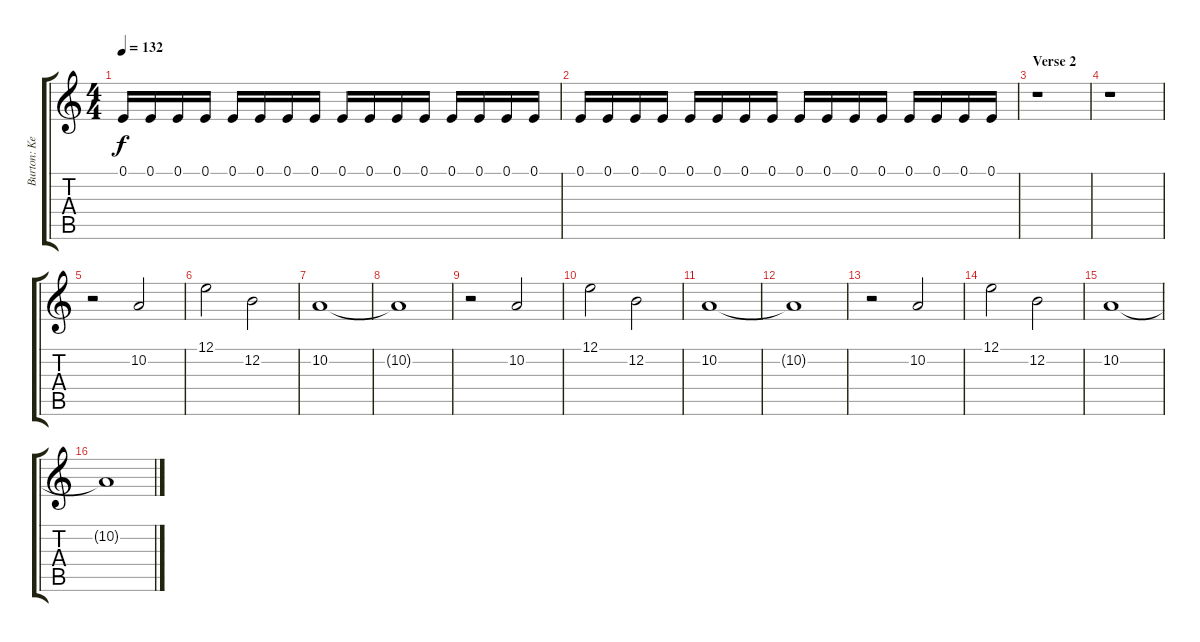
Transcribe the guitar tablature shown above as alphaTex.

\track ("Burton: Keyboard" "Burton: Ke") {instrument synthvoice}
\staff {score tabs}
\tuning (E4 B3 G3 D3 A2 E2) {hide}
\ts (4 4)
\tempo 132
\clef g2
\ks c
0.1.16{dy f} 0.1.16 0.1.16 0.1.16 0.1.16 0.1.16 0.1.16 0.1.16 0.1.16 0.1.16 0.1.16 0.1.16 0.1.16 0.1.16 0.1.16 0.1.16 |
0.1.16 0.1.16 0.1.16 0.1.16 0.1.16 0.1.16 0.1.16 0.1.16 0.1.16 0.1.16 0.1.16 0.1.16 0.1.16 0.1.16 0.1.16 0.1.16 |
\section ("" "Verse 2")
r.1 |
r.1 |
r.2{instrument synthvoice} 10.2.2 |
12.1.2 12.2.2 |
10.2.1 |
10.2{t}.1 |
r.2 10.2.2 |
12.1.2 12.2.2 |
10.2.1 |
10.2{t}.1 |
r.2 10.2.2 |
12.1.2 12.2.2 |
10.2.1 |
10.2{t}.1
